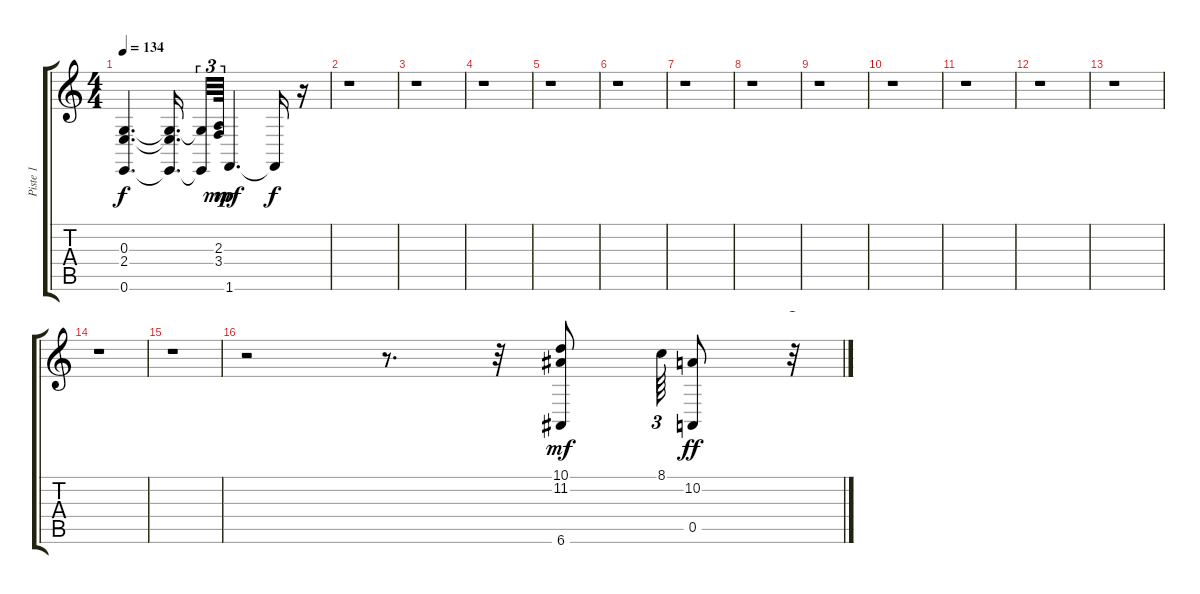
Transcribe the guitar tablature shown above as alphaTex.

\track ("Piste 1" "Piste 1") {instrument stringensemble1}
\staff {score tabs}
\tuning (E4 B3 G3 D3 A2 E2) {hide}
\ts (4 4)
\tempo 134
\clef g2
\ks c
(0.3{t} 2.4{t} 0.6{t}).4{d dy f} (0.3{t} 2.4{t} 0.6{t}).16{d beam splitsecondary} (0.3{t} 0.6{t}).32{tu (3 2)} (2.3 3.4).64{tu (3 2) dy mp} 1.6.4{d dy mf} 1.6{t}.16{dy f} r.16 |
r.1 |
r.1 |
r.1 |
r.1 |
r.1 |
r.1 |
r.1 |
r.1 |
r.1 |
r.1 |
r.1 |
r.1 |
r.1 |
r.1 |
r.2 r.8{d} r.32 (10.1 11.2 6.6).8{dy mf} 8.1.64{tu (3 2)} (10.2 0.5).8{dy ff} r.32{tu (3 2)}
